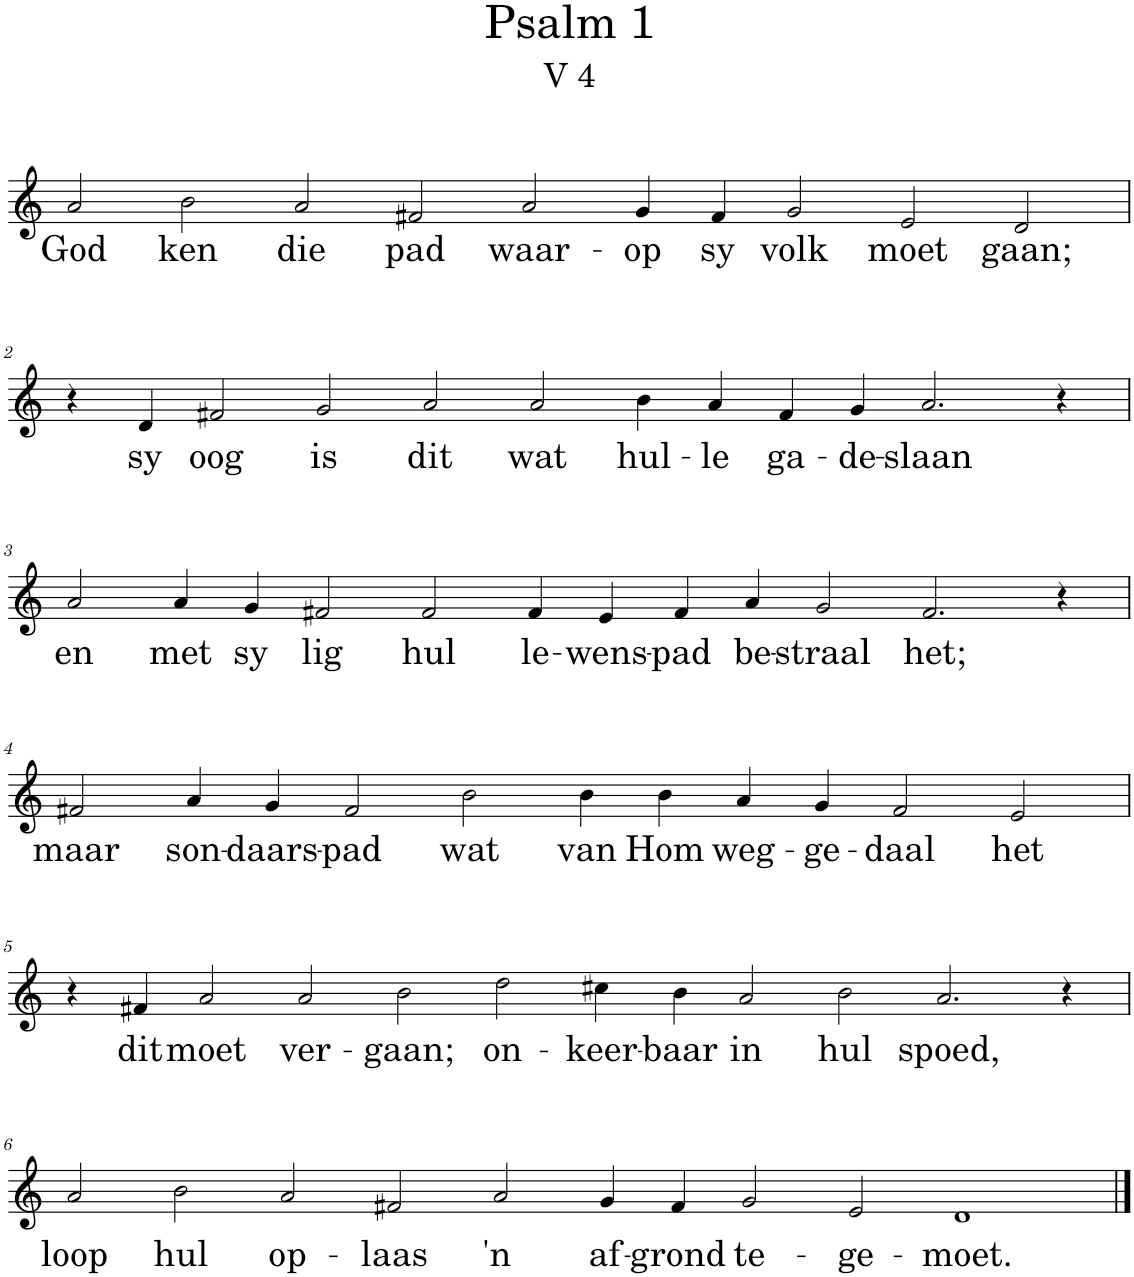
**kern	**text
*part1	*part1
*staff1	*staff1
*I"Pipe Organ	*
*I'Org.	*
*clefG2	*
*k[]	*
*M18/4	*
=1	=1
!	!LO:LY:b
2a/	God
!	!LO:LY:b
2b\	ken
!	!LO:LY:b
2a/	die
!	!LO:LY:b
2f#X/	pad
!	!LO:LY:b
2a/	waar-
!	!LO:LY:b
4g/	-op
!	!LO:LY:b
4f#/	sy
!	!LO:LY:b
2g/	volk
!	!LO:LY:b
2e/	moet
!	!LO:LY:b
2d/	gaan;
!!LO:LB:g=z
=2	=2
4r	.
!	!LO:LY:b
4d/	sy
!	!LO:LY:b
2f#X/	oog
!	!LO:LY:b
2g/	is
!	!LO:LY:b
2a/	dit
!	!LO:LY:b
2a/	wat
!	!LO:LY:b
4b\	hul-
!	!LO:LY:b
4a/	-le
!	!LO:LY:b
4f#/	ga-
!	!LO:LY:b
4g/	-de-
!	!LO:LY:b
2.a/	-slaan
4r	.
!!LO:LB:g=z
=3	=3
!	!LO:LY:b
2a/	en
!	!LO:LY:b
4a/	met
!	!LO:LY:b
4g/	sy
!	!LO:LY:b
2f#X/	lig
!	!LO:LY:b
2f#/	hul
!	!LO:LY:b
4f#/	le-
!	!LO:LY:b
4e/	-wens-
!	!LO:LY:b
4f#/	-pad
!	!LO:LY:b
4a/	be-
!	!LO:LY:b
2g/	-straal
!	!LO:LY:b
2.f#/	het;
4r	.
!!LO:LB:g=z
=4	=4
*M16/4	*
!	!LO:LY:b
2f#X/	maar
!	!LO:LY:b
4a/	son-
!	!LO:LY:b
4g/	-daars-
!	!LO:LY:b
2f#/	-pad
!	!LO:LY:b
2b\	wat
!	!LO:LY:b
4b\	van
!	!LO:LY:b
4b\	Hom
!	!LO:LY:b
4a/	weg-
!	!LO:LY:b
4g/	-ge-
!	!LO:LY:b
2f#/	-daal
!	!LO:LY:b
2e/	het
!!LO:LB:g=z
=5	=5
*M20/4	*
4r	.
!	!LO:LY:b
4f#X/	dit
!	!LO:LY:b
2a/	moet
!	!LO:LY:b
2a/	ver-
!	!LO:LY:b
2b\	-gaan;
!	!LO:LY:b
2dd\	on-
!	!LO:LY:b
4cc#X\	-keer-
!	!LO:LY:b
4b\	-baar
!	!LO:LY:b
2a/	in
!	!LO:LY:b
2b\	hul
!	!LO:LY:b
2.a/	spoed,
4r	.
!!LO:LB:g=z
=6	=6
!	!LO:LY:b
2a/	loop
!	!LO:LY:b
2b\	hul
!	!LO:LY:b
2a/	op-
!	!LO:LY:b
2f#X/	-laas
!	!LO:LY:b
2a/	'n
!	!LO:LY:b
4g/	af-
!	!LO:LY:b
4f#/	-grond
!	!LO:LY:b
2g/	te-
!	!LO:LY:b
2e/	-ge-
!	!LO:LY:b
1d	-moet.
==	==
*-	*-
